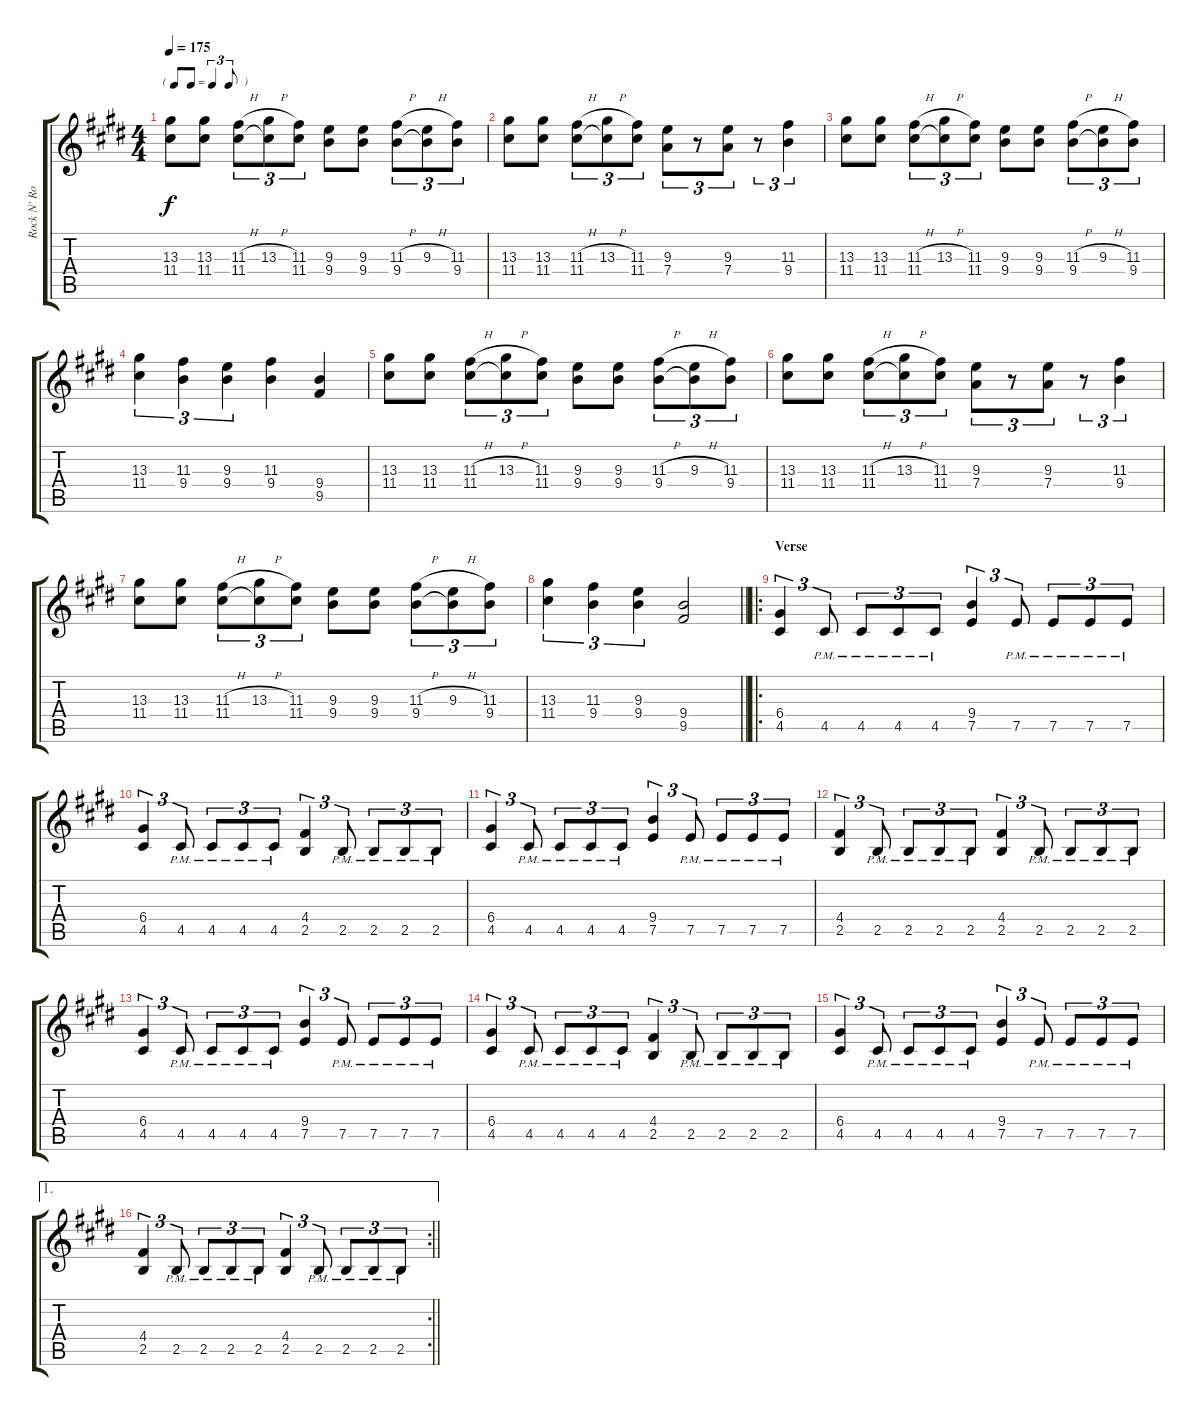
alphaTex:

\track ("Rock N' Rolf" "Rock N' Ro") {instrument distortionguitar}
\staff {score tabs}
\tuning (E4 B3 G3 D3 A2 E2) {hide}
\ts (4 4)
\tf triplet8th
\section ("" "")
\tempo 175
\clef g2
\ks c#minor
(13.3 11.4).8{dy f} (13.3 11.4).8 (11.3{h} 11.4).8{tu (3 2)} (13.3{h} 11.4{t}).8{tu (3 2)} (11.3 11.4).8{tu (3 2)} (9.3 9.4).8 (9.3 9.4).8 (11.3{h} 9.4).8{tu (3 2)} (9.3{h} 9.4{t}).8{tu (3 2)} (11.3 9.4).8{tu (3 2)} |
(13.3 11.4).8 (13.3 11.4).8 (11.3{h} 11.4).8{tu (3 2)} (13.3{h} 11.4{t}).8{tu (3 2)} (11.3 11.4).8{tu (3 2)} (9.3 7.4).8{tu (3 2)} r.8{tu (3 2)} (9.3 7.4).8{tu (3 2)} r.8{tu (3 2)} (11.3 9.4).4{tu (3 2)} |
(13.3 11.4).8 (13.3 11.4).8 (11.3{h} 11.4).8{tu (3 2)} (13.3{h} 11.4{t}).8{tu (3 2)} (11.3 11.4).8{tu (3 2)} (9.3 9.4).8 (9.3 9.4).8 (11.3{h} 9.4).8{tu (3 2)} (9.3{h} 9.4{t}).8{tu (3 2)} (11.3 9.4).8{tu (3 2)} |
(13.3 11.4).4{tu (3 2)} (11.3 9.4).4{tu (3 2)} (9.3 9.4).4{tu (3 2)} (11.3 9.4).4 (9.4 9.5).4 |
(13.3 11.4).8 (13.3 11.4).8 (11.3{h} 11.4).8{tu (3 2)} (13.3{h} 11.4{t}).8{tu (3 2)} (11.3 11.4).8{tu (3 2)} (9.3 9.4).8 (9.3 9.4).8 (11.3{h} 9.4).8{tu (3 2)} (9.3{h} 9.4{t}).8{tu (3 2)} (11.3 9.4).8{tu (3 2)} |
(13.3 11.4).8 (13.3 11.4).8 (11.3{h} 11.4).8{tu (3 2)} (13.3{h} 11.4{t}).8{tu (3 2)} (11.3 11.4).8{tu (3 2)} (9.3 7.4).8{tu (3 2)} r.8{tu (3 2)} (9.3 7.4).8{tu (3 2)} r.8{tu (3 2)} (11.3 9.4).4{tu (3 2)} |
(13.3 11.4).8 (13.3 11.4).8 (11.3{h} 11.4).8{tu (3 2)} (13.3{h} 11.4{t}).8{tu (3 2)} (11.3 11.4).8{tu (3 2)} (9.3 9.4).8 (9.3 9.4).8 (11.3{h} 9.4).8{tu (3 2)} (9.3{h} 9.4{t}).8{tu (3 2)} (11.3 9.4).8{tu (3 2)} |
\barLineRight lightlight
(13.3 11.4).4{tu (3 2)} (11.3 9.4).4{tu (3 2)} (9.3 9.4).4{tu (3 2)} (9.4 9.5).2 |
\ro
\section ("" "Verse")
(6.4 4.5).4{tu (3 2)} 4.5{pm}.8{tu (3 2)} 4.5{pm}.8{tu (3 2)} 4.5{pm}.8{tu (3 2)} 4.5{pm}.8{tu (3 2)} (9.4 7.5).4{tu (3 2)} 7.5{pm}.8{tu (3 2)} 7.5{pm}.8{tu (3 2)} 7.5{pm}.8{tu (3 2)} 7.5{pm}.8{tu (3 2)} |
(6.4 4.5).4{tu (3 2)} 4.5{pm}.8{tu (3 2)} 4.5{pm}.8{tu (3 2)} 4.5{pm}.8{tu (3 2)} 4.5{pm}.8{tu (3 2)} (4.4 2.5).4{tu (3 2)} 2.5{pm}.8{tu (3 2)} 2.5{pm}.8{tu (3 2)} 2.5{pm}.8{tu (3 2)} 2.5{pm}.8{tu (3 2)} |
(6.4 4.5).4{tu (3 2)} 4.5{pm}.8{tu (3 2)} 4.5{pm}.8{tu (3 2)} 4.5{pm}.8{tu (3 2)} 4.5{pm}.8{tu (3 2)} (9.4 7.5).4{tu (3 2)} 7.5{pm}.8{tu (3 2)} 7.5{pm}.8{tu (3 2)} 7.5{pm}.8{tu (3 2)} 7.5{pm}.8{tu (3 2)} |
(4.4 2.5).4{tu (3 2)} 2.5{pm}.8{tu (3 2)} 2.5{pm}.8{tu (3 2)} 2.5{pm}.8{tu (3 2)} 2.5{pm}.8{tu (3 2)} (4.4 2.5).4{tu (3 2)} 2.5{pm}.8{tu (3 2)} 2.5{pm}.8{tu (3 2)} 2.5{pm}.8{tu (3 2)} 2.5{pm}.8{tu (3 2)} |
(6.4 4.5).4{tu (3 2)} 4.5{pm}.8{tu (3 2)} 4.5{pm}.8{tu (3 2)} 4.5{pm}.8{tu (3 2)} 4.5{pm}.8{tu (3 2)} (9.4 7.5).4{tu (3 2)} 7.5{pm}.8{tu (3 2)} 7.5{pm}.8{tu (3 2)} 7.5{pm}.8{tu (3 2)} 7.5{pm}.8{tu (3 2)} |
(6.4 4.5).4{tu (3 2)} 4.5{pm}.8{tu (3 2)} 4.5{pm}.8{tu (3 2)} 4.5{pm}.8{tu (3 2)} 4.5{pm}.8{tu (3 2)} (4.4 2.5).4{tu (3 2)} 2.5{pm}.8{tu (3 2)} 2.5{pm}.8{tu (3 2)} 2.5{pm}.8{tu (3 2)} 2.5{pm}.8{tu (3 2)} |
(6.4 4.5).4{tu (3 2)} 4.5{pm}.8{tu (3 2)} 4.5{pm}.8{tu (3 2)} 4.5{pm}.8{tu (3 2)} 4.5{pm}.8{tu (3 2)} (9.4 7.5).4{tu (3 2)} 7.5{pm}.8{tu (3 2)} 7.5{pm}.8{tu (3 2)} 7.5{pm}.8{tu (3 2)} 7.5{pm}.8{tu (3 2)} |
\ae 1
\rc 2
\barLineRight lightlight
(4.4 2.5).4{tu (3 2)} 2.5{pm}.8{tu (3 2)} 2.5{pm}.8{tu (3 2)} 2.5{pm}.8{tu (3 2)} 2.5{pm}.8{tu (3 2)} (4.4 2.5).4{tu (3 2)} 2.5{pm}.8{tu (3 2)} 2.5{pm}.8{tu (3 2)} 2.5{pm}.8{tu (3 2)} 2.5{pm}.8{tu (3 2)}
